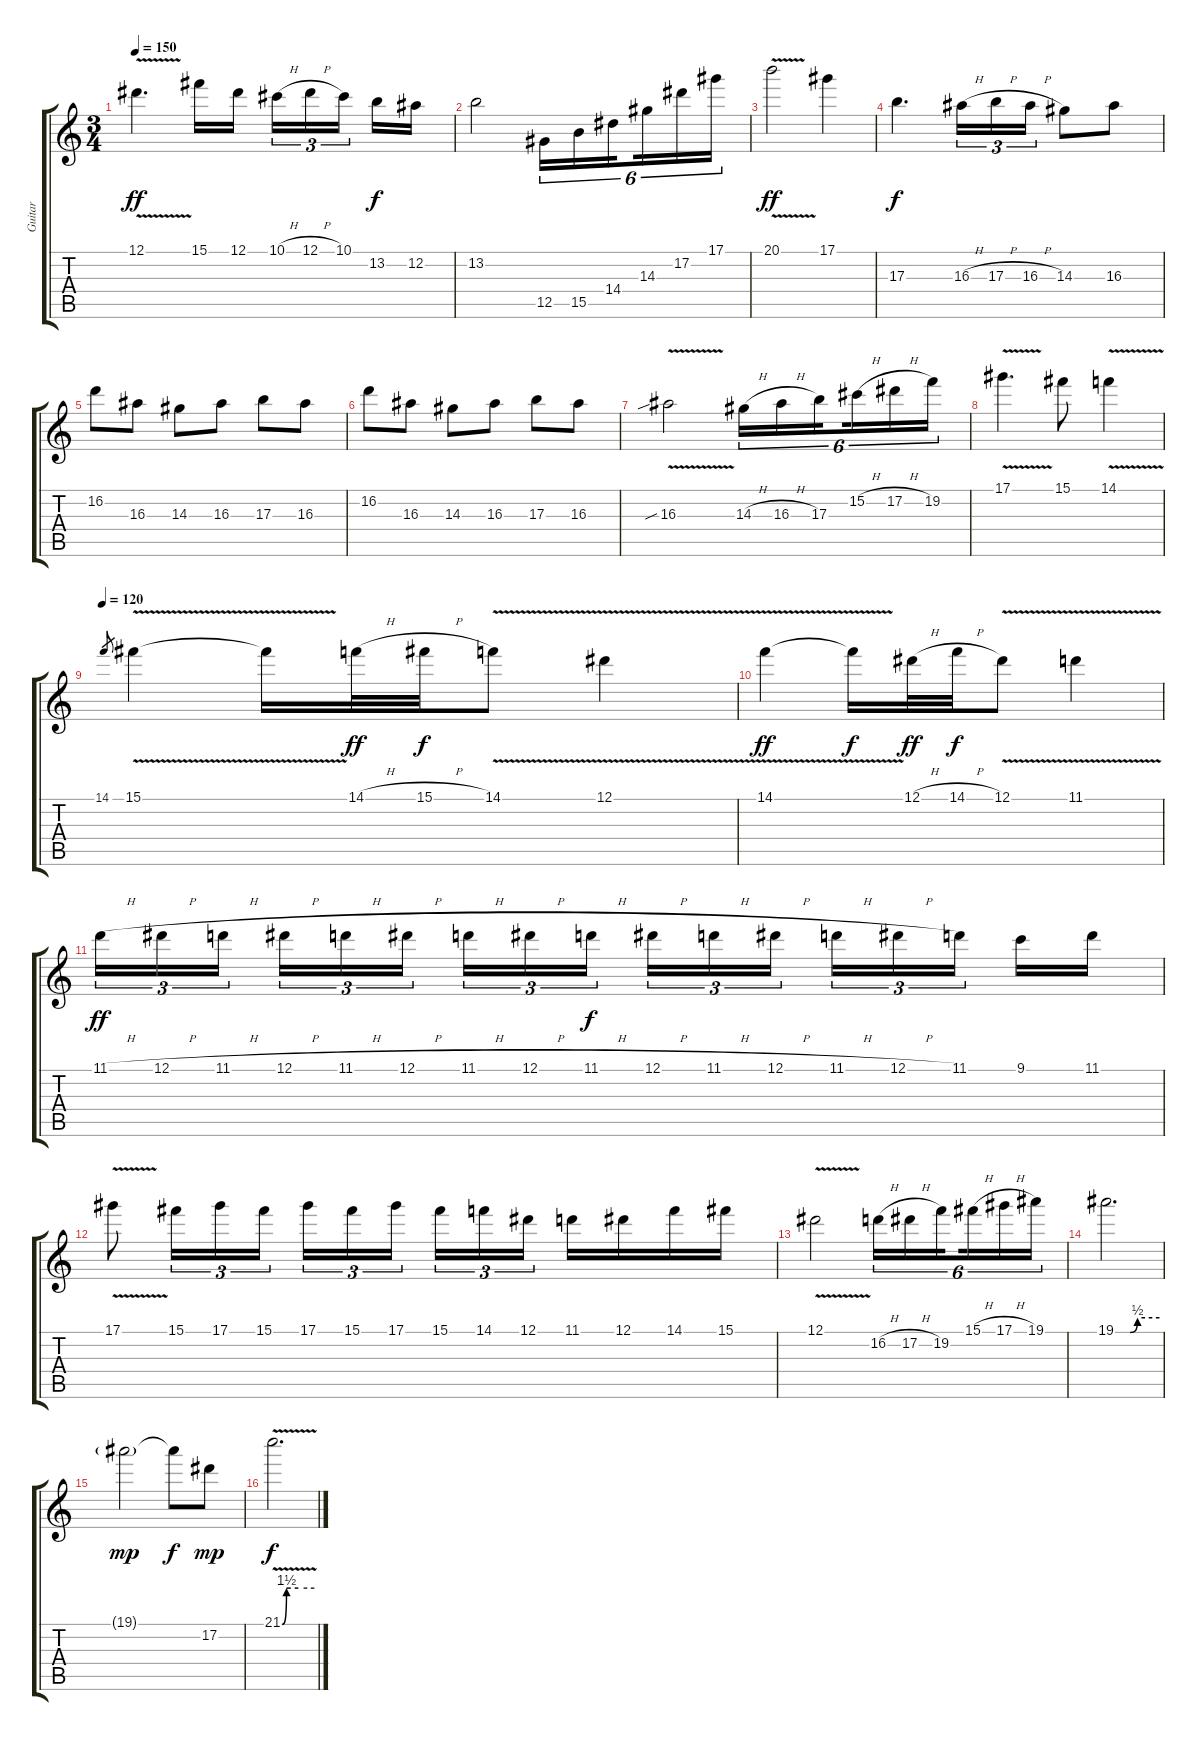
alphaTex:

\track ("Guitar" "Guitar") {instrument overdrivenguitar}
\staff {score tabs}
\tuning (Eb4 Bb3 Gb3 Db3 Ab2 Eb2) {hide}
\ts (3 4)
\tempo 150
\clef g2
\ks c
12.1{v}.4{d dy ff} 15.1.16 12.1.16 10.1{h}.16{tu (3 2)} 12.1{h}.16{tu (3 2)} 10.1.16{tu (3 2) beam splitsecondary} 13.2.16{dy f} 12.2.16 |
13.2.2 12.5.16{tu (6 4)} 15.5.16{tu (6 4)} 14.4.16{tu (6 4) beam splitsecondary} 14.3.16{tu (6 4)} 17.2.16{tu (6 4)} 17.1.16{tu (6 4)} |
20.1{v}.2{dy ff} 17.1.4 |
17.3.4{d dy f} 16.3{h}.16{tu (3 2)} 17.3{h}.16{tu (3 2)} 16.3{h}.16{tu (3 2)} 14.3.8 16.3.8 |
\section ("" "")
16.2.8 16.3.8 14.3.8 16.3.8 17.3.8 16.3.8 |
16.2.8 16.3.8 14.3.8 16.3.8 17.3.8 16.3.8 |
16.3{v sib}.2 14.3{h}.16{tu (6 4)} 16.3{h}.16{tu (6 4)} 17.3.16{tu (6 4) beam splitsecondary} 15.2{h}.16{tu (6 4)} 17.2{h}.16{tu (6 4)} 19.2.16{tu (6 4)} |
17.1{v}.4{d} 15.1.8 14.1{v}.4 |
\tempo 120
14.1.8{gr} 15.1{v}.4 15.1{t}.16 14.1{h}.32{dy ff} 15.1{h}.32{dy f} 14.1{v}.8 12.1{v}.4 |
14.1{v}.4{dy ff} 14.1{t}.16{dy f} 12.1{h}.32{dy ff} 14.1{h}.32{dy f} 12.1{v}.8 11.1{v}.4 |
11.1{h}.16{tu (3 2) dy ff} 12.1{h}.16{tu (3 2)} 11.1{h}.16{tu (3 2) beam splitsecondary} 12.1{h}.16{tu (3 2)} 11.1{h}.16{tu (3 2)} 12.1{h}.16{tu (3 2)} 11.1{h}.16{tu (3 2)} 12.1{h}.16{tu (3 2)} 11.1{h}.16{tu (3 2) dy f beam splitsecondary} 12.1{h}.16{tu (3 2)} 11.1{h}.16{tu (3 2)} 12.1{h}.16{tu (3 2)} 11.1{h}.16{tu (3 2)} 12.1{h}.16{tu (3 2)} 11.1.16{tu (3 2) beam splitsecondary} 9.1.16 11.1.16 |
17.1{v}.8 15.1.16{tu (3 2)} 17.1.16{tu (3 2)} 15.1.16{tu (3 2)} 17.1.16{tu (3 2)} 15.1.16{tu (3 2)} 17.1.16{tu (3 2) beam splitsecondary} 15.1.16{tu (3 2)} 14.1.16{tu (3 2)} 12.1.16{tu (3 2)} 11.1.16 12.1.16 14.1.16 15.1.16 |
12.1{v}.2 16.2{h}.16{tu (6 4)} 17.2{h}.16{tu (6 4)} 19.2.16{tu (6 4) beam splitsecondary} 15.1{h}.16{tu (6 4)} 17.1{h}.16{tu (6 4)} 19.1.16{tu (6 4)} |
19.1{be (custom 0 0 20 0 30 2 60 2)}.2{d} |
19.1{g}.2{dy mp} 19.1{t}.8{dy f} 17.2.8{dy mp} |
21.1{be (custom 0 0 8 6 16 6 30 6 60 6) v}.2{d dy f}
